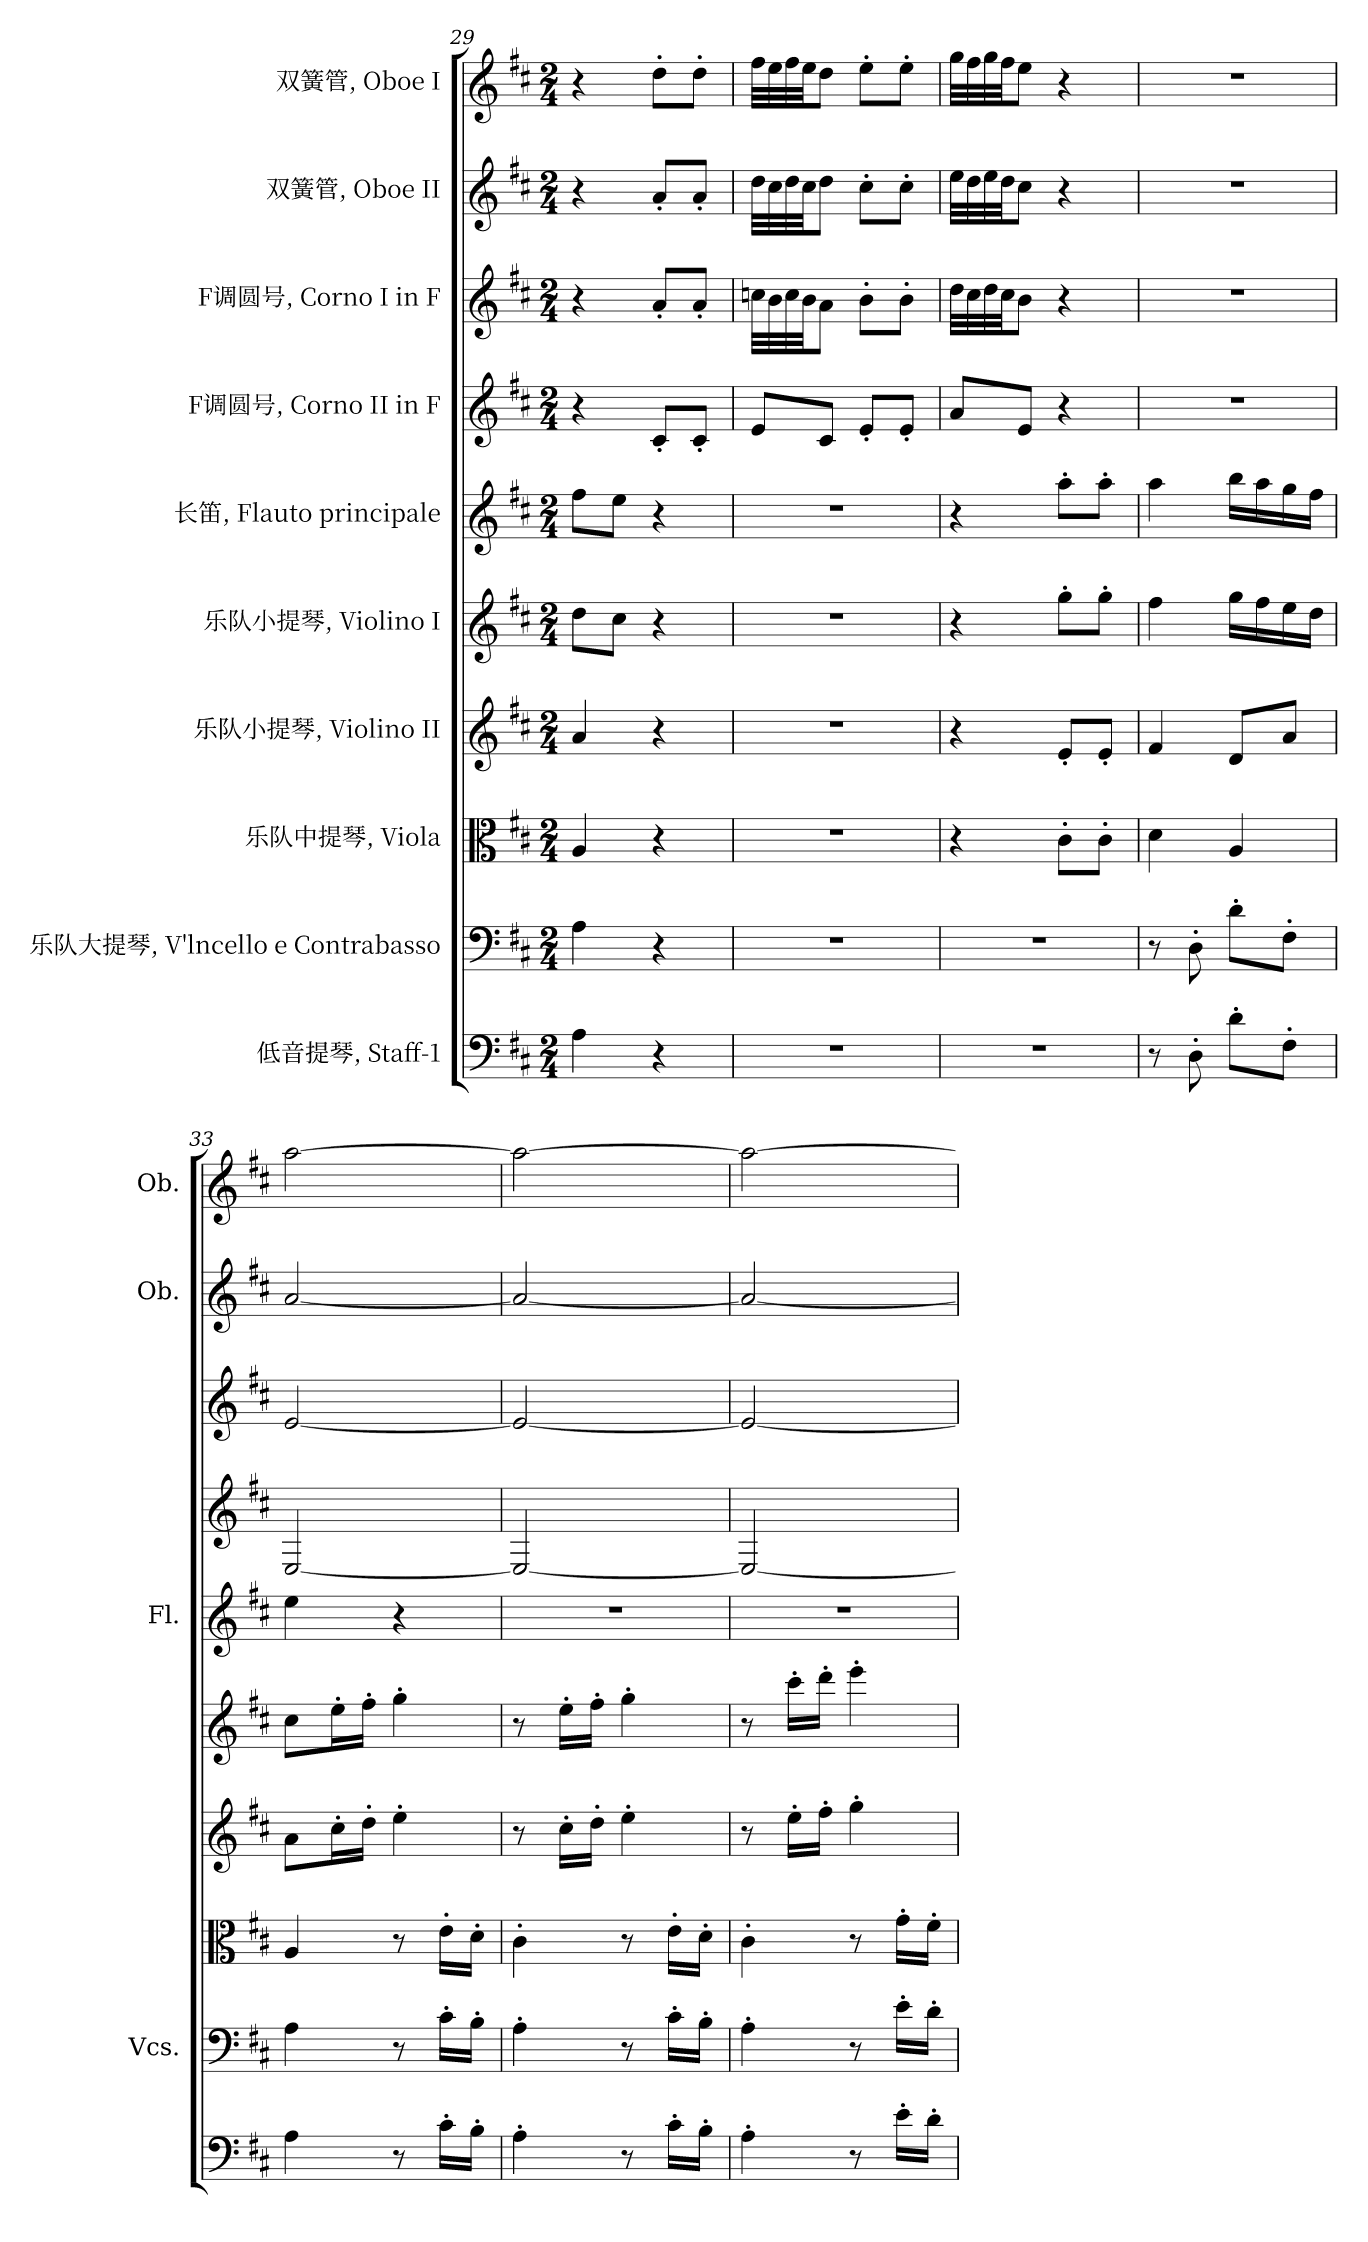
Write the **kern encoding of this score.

**kern	**kern	**kern	**kern	**kern	**kern	**kern	**kern	**kern	**kern
*part10	*part9	*part8	*part7	*part6	*part5	*part4	*part3	*part2	*part1
*staff10	*staff9	*staff8	*staff7	*staff6	*staff5	*staff4	*staff3	*staff2	*staff1
*I"低音提琴, Staff-1	*I"乐队大提琴, V'lncello e Contrabasso	*I"乐队中提琴, Viola	*I"乐队小提琴, Violino II	*I"乐队小提琴, Violino I	*I"长笛, Flauto principale	*I"F调圆号, Corno II in F	*I"F调圆号, Corno I in F	*I"双簧管, Oboe II	*I"双簧管, Oboe I
*	*I'Vcs.	*	*	*	*I'Fl.	*	*	*I'Ob.	*I'Ob.
*clefF4	*clefF4	*clefC3	*clefG2	*clefG2	*clefG2	*clefG2	*clefG2	*clefG2	*clefG2
*ITrd7c12	*	*	*	*	*	*ITrd4c7	*ITrd4c7	*	*
*k[f#c#]	*k[f#c#]	*k[f#c#]	*k[f#c#]	*k[f#c#]	*k[f#c#]	*k[f#]	*k[f#]	*k[f#c#]	*k[f#c#]
*M2/4	*M2/4	*M2/4	*M2/4	*M2/4	*M2/4	*M2/4	*M2/4	*M2/4	*M2/4
=29	=29	=29	=29	=29	=29	=29	=29	=29	=29
4AA\	4A\	4A/	4a/	8dd\L	8ff#\L	4r	4r	4r	4r
.	.	.	.	8cc#\J	8ee\J	.	.	.	.
4r	4r	4r	4r	4r	4r	8F#'/L	8d'/L	8a'/L	8dd'\L
.	.	.	.	.	.	8F#'/J	8d'/J	8a'/J	8dd'\J
=30	=30	=30	=30	=30	=30	=30	=30	=30	=30
2r	2r	2r	2r	2r	2r	8A/L	32fn\LLL	32dd\LLL	32ff#\LLL
.	.	.	.	.	.	.	32e\	32cc#\	32ee\
.	.	.	.	.	.	.	32f\	32dd\	32ff#\
.	.	.	.	.	.	.	32e\JJ	32cc#\JJ	32ee\JJ
.	.	.	.	.	.	8F#/J	8d\J	8dd\J	8dd\J
.	.	.	.	.	.	8A'/L	8e'\L	8cc#'\L	8ee'\L
.	.	.	.	.	.	8A'/J	8e'\J	8cc#'\J	8ee'\J
=31	=31	=31	=31	=31	=31	=31	=31	=31	=31
2r	2r	4r	4r	4r	4r	8d/L	32g\LLL	32ee\LLL	32gg\LLL
.	.	.	.	.	.	.	32f#\	32dd\	32ff#\
.	.	.	.	.	.	.	32g\	32ee\	32gg\
.	.	.	.	.	.	.	32f#\JJ	32dd\JJ	32ff#\JJ
.	.	.	.	.	.	8A/J	8e\J	8cc#\J	8ee\J
.	.	8c#'\L	8e'/L	8gg'\L	8aa'\L	4r	4r	4r	4r
.	.	8c#'\J	8e'/J	8gg'\J	8aa'\J	.	.	.	.
!!LO:PB:g=z
=32	=32	=32	=32	=32	=32	=32	=32	=32	=32
8r	8r	4d\	4f#/	4ff#\	4aa\	2r	2r	2r	2r
8DD'\	8D'\	.	.	.	.	.	.	.	.
8D'\L	8d'\L	4A/	8d/L	16gg\LL	16bb\LL	.	.	.	.
.	.	.	.	16ff#\	16aa\	.	.	.	.
8FF#'\J	8F#'\J	.	8a/J	16ee\	16gg\	.	.	.	.
.	.	.	.	16dd\JJ	16ff#\JJ	.	.	.	.
=33	=33	=33	=33	=33	=33	=33	=33	=33	=33
4AA\	4A\	4A/	8a\L	8cc#\L	4ee\	[2AA/	[2A/	[2a/	[2aa\
.	.	.	16cc#'\L	16ee'\L	.	.	.	.	.
.	.	.	16dd'\JJ	16ff#'\JJ	.	.	.	.	.
8r	8r	8r	4ee'\	4gg'\	4r	.	.	.	.
16C#'\LL	16c#'\LL	16e'\LL	.	.	.	.	.	.	.
16BB'\JJ	16B'\JJ	16d'\JJ	.	.	.	.	.	.	.
=34	=34	=34	=34	=34	=34	=34	=34	=34	=34
4AA'\	4A'\	4c#'\	8r	8r	2r	2AA/_	2A/_	2a/_	2aa\_
.	.	.	16cc#'\LL	16ee'\LL	.	.	.	.	.
.	.	.	16dd'\JJ	16ff#'\JJ	.	.	.	.	.
8r	8r	8r	4ee'\	4gg'\	.	.	.	.	.
16C#'\LL	16c#'\LL	16e'\LL	.	.	.	.	.	.	.
16BB'\JJ	16B'\JJ	16d'\JJ	.	.	.	.	.	.	.
=35	=35	=35	=35	=35	=35	=35	=35	=35	=35
4AA'\	4A'\	4c#'\	8r	8r	2r	2AA/_	2A/_	2a/_	2aa\_
.	.	.	16ee'\LL	16ccc#'\LL	.	.	.	.	.
.	.	.	16ff#'\JJ	16ddd'\JJ	.	.	.	.	.
8r	8r	8r	4gg'\	4eee'\	.	.	.	.	.
16E'\LL	16e'\LL	16g'\LL	.	.	.	.	.	.	.
16D'\JJ	16d'\JJ	16f#'\JJ	.	.	.	.	.	.	.
=	=	=	=	=	=	=	=	=	=
*-	*-	*-	*-	*-	*-	*-	*-	*-	*-
